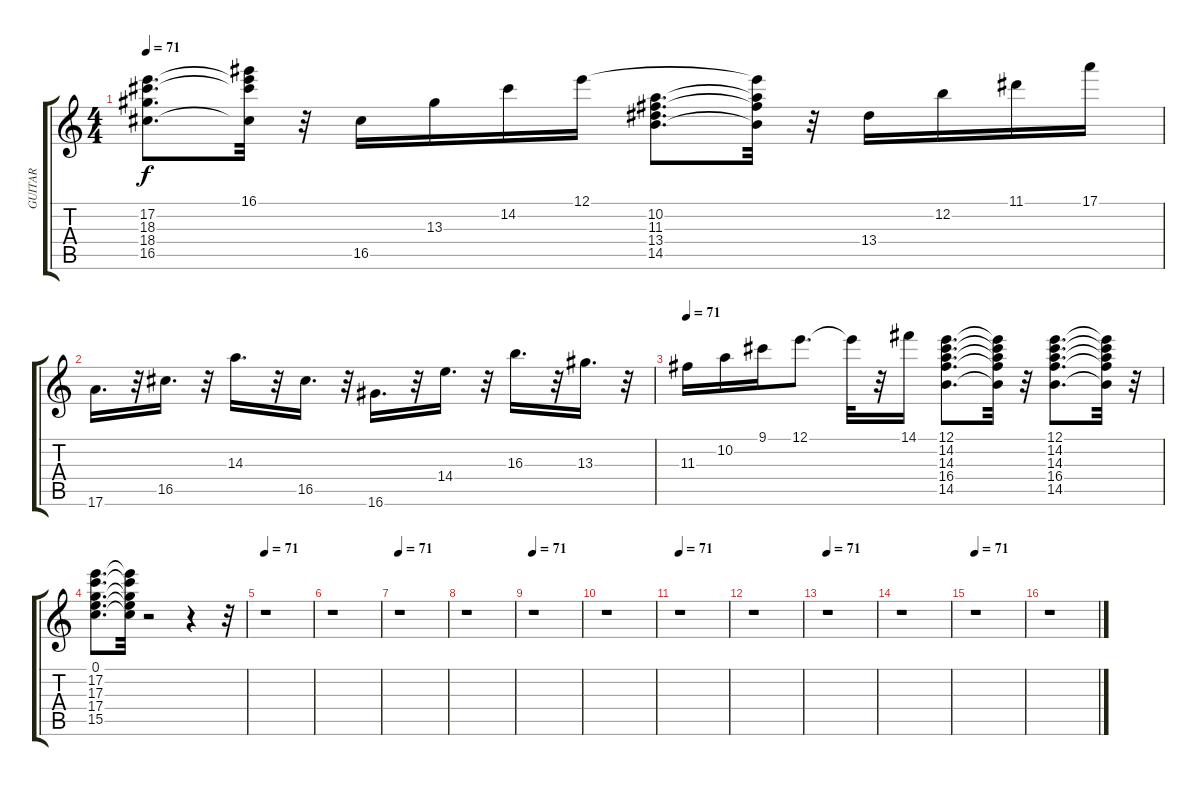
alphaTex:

\track ("GUITAR" "GUITAR") {instrument acousticguitarsteel}
\staff {score tabs}
\tuning (E4 B3 G3 D3 A2 E2) {hide}
\ts (4 4)
\tempo 71
\clef g2
\ks c
(17.2 18.3 18.4 16.5).8{d dy f} (16.1{t} 17.2{t} 18.3{t} 16.5{t}).32 r.32 16.5.16 13.3.16 14.2.16 12.1.16 (10.2 11.3 13.4 14.5).8{d} (12.1{t} 10.2{t} 11.3{t} 14.5{t}).32 r.32 13.4.16 12.2.16 11.1.16 17.1.16 |
17.6.16{d} r.32 16.5.16{d} r.32 14.3.16{d} r.32 16.5.16{d} r.32 16.6.16{d} r.32 14.4.16{d} r.32 16.3.16{d} r.32 13.3.16{d} r.32 |
\tempo 71
11.3.16 10.2.16 9.1.16 12.1.8{d} 12.1{t}.32 r.32 14.1.16 (12.1 14.2 14.3 16.4 14.5).8{d} (12.1{t} 14.2{t} 14.3{t} 16.4{t} 14.5{t}).32 r.32 (12.1 14.2 14.3 16.4 14.5).8{d} (12.1{t} 14.2{t} 14.3{t} 16.4{t} 14.5{t}).32 r.32 |
(0.1 17.2 17.3 17.4 15.5).8{d} (0.1{t} 17.2{t} 17.3{t} 17.4{t} 15.5{t}).32 r.2 r.4 r.32 |
\tempo 71
r.1 |
r.1 |
\tempo 71
r.1 |
r.1 |
\tempo 71
r.1 |
r.1 |
\tempo 71
r.1 |
r.1 |
\tempo 71
r.1 |
r.1 |
\tempo 71
r.1 |
r.1
